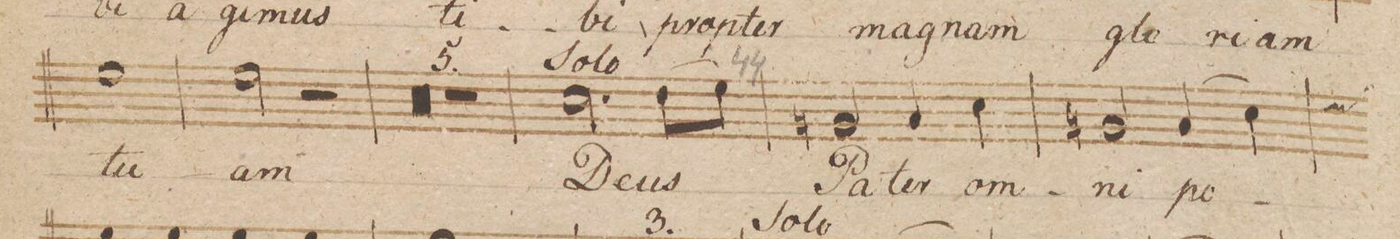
**kern	**text	**dynam
*I"Basso.	*	*
*clefF4	*	*
*k[b-]	*	*
*met(c)	*	*
*M4/4	*	*
1G	tu-	.
=37	=37	=37
2G\	-am	.
2r	.	.
=38	=38	=38
00r	.	.
=39	=39	=39
=40	=40	=40
=41	=41	=41
=42	=42	=42
1r	.	.
=43	=43	=43
2.E\	De-	.
(>8F\L	-us	.
8G\J)	.	.
=44	=44	=44
2BBn/	-Pa-	.
4C/	-ter	.
4E\	om-	.
=45	=45	=45
2BBn/	-ni-	.
(>4C/	-po-	.
4E\)	.	.
*custos:G	*	*
=46	=46	=46
*-	*-	*-
